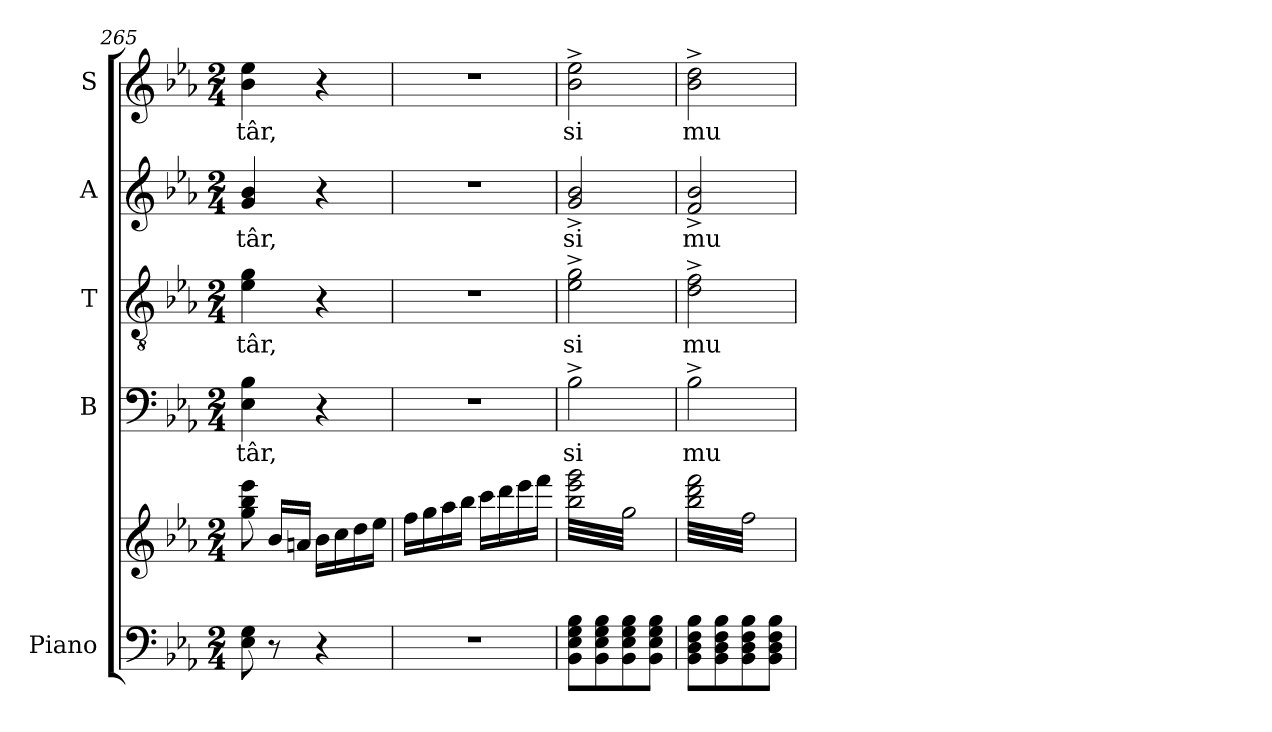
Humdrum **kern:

**kern	**kern	**kern	**text	**kern	**text	**kern	**text	**kern	**text
*part5	*part5	*part4	*part4	*part3	*part3	*part2	*part2	*part1	*part1
*staff6	*staff5	*staff4	*staff4	*staff3	*staff3	*staff2	*staff2	*staff1	*staff1
*I"Piano	*	*I"B	*	*I"T	*	*I"A	*	*I"S	*
*I'Pno	*	*I'B	*	*I'T	*	*I'A	*	*I'S	*
*clefF4	*clefG2	*clefF4	*	*clefGv2	*	*clefG2	*	*clefG2	*
*k[b-e-a-]	*k[b-e-a-]	*k[b-e-a-]	*	*k[b-e-a-]	*	*k[b-e-a-]	*	*k[b-e-a-]	*
*M2/4	*M2/4	*M2/4	*	*M2/4	*	*M2/4	*	*M2/4	*
=265	=265	=265	=265	=265	=265	=265	=265	=265	=265
!	!	!	!LO:LY:b	!	!LO:LY:b	!	!LO:LY:b	!	!LO:LY:b
8E-\ 8G\	8gg\ 8bb-\ 8eee-\	4E-\ 4B-!\	-târ,	4e-!\ 4g\	-târ,	4g/ 4b-!/	-târ,	4b-!\ 4ee-\	-târ,
8r	16b-/LL	.	.	.	.	.	.	.	.
.	16an/JJ	.	.	.	.	.	.	.	.
4r	16b-\LL	4r	.	4r	.	4r	.	4r	.
.	16cc\	.	.	.	.	.	.	.	.
.	16dd\	.	.	.	.	.	.	.	.
.	16ee-\JJ	.	.	.	.	.	.	.	.
=266	=266	=266	=266	=266	=266	=266	=266	=266	=266
2r	16ff\LL	2r	.	2r	.	2r	.	2r	.
.	16gg\	.	.	.	.	.	.	.	.
.	16aa-\	.	.	.	.	.	.	.	.
.	16bb-\JJ	.	.	.	.	.	.	.	.
.	16ccc\LL	.	.	.	.	.	.	.	.
.	16ddd\	.	.	.	.	.	.	.	.
.	16eee-\	.	.	.	.	.	.	.	.
.	16fff\JJ	.	.	.	.	.	.	.	.
!!LO:PB:g=z
=267	=267	=267	=267	=267	=267	=267	=267	=267	=267
!	!	!	!LO:LY:b	!	!LO:LY:b	!	!LO:LY:b	!	!LO:LY:b
*	*tremolo	*	*	*	*	*	*	*	*
8BB-\ 8E-\ 8G\ 8B-\L	32bb-\ 32eee-\ 32ggg\LLL	2B-^\	si	2e-!\^ 2g\^	si	2g/^ 2b-!/^	si	2b-!\^ 2ee-\^	si
.	32gg\	.	.	.	.	.	.	.	.
.	32bb-\ 32eee-\ 32ggg\	.	.	.	.	.	.	.	.
.	32gg\	.	.	.	.	.	.	.	.
8BB-\ 8E-\ 8G\ 8B-\	32bb-\ 32eee-\ 32ggg\	.	.	.	.	.	.	.	.
.	32gg\	.	.	.	.	.	.	.	.
.	32bb-\ 32eee-\ 32ggg\	.	.	.	.	.	.	.	.
.	32gg\	.	.	.	.	.	.	.	.
8BB-\ 8E-\ 8G\ 8B-\	32bb-\ 32eee-\ 32ggg\	.	.	.	.	.	.	.	.
.	32gg\	.	.	.	.	.	.	.	.
.	32bb-\ 32eee-\ 32ggg\	.	.	.	.	.	.	.	.
.	32gg\	.	.	.	.	.	.	.	.
8BB-\ 8E-\ 8G\ 8B-\J	32bb-\ 32eee-\ 32ggg\	.	.	.	.	.	.	.	.
.	32gg\	.	.	.	.	.	.	.	.
.	32bb-\ 32eee-\ 32ggg\	.	.	.	.	.	.	.	.
.	32gg\JJJ	.	.	.	.	.	.	.	.
=268	=268	=268	=268	=268	=268	=268	=268	=268	=268
!	!	!	!LO:LY:b	!	!LO:LY:b	!	!LO:LY:b	!	!LO:LY:b
8BB-\ 8D\ 8F\ 8B-\L	32bb-\ 32ddd\ 32fff\LLL	2B-^\	mu-	2d!\^ 2f\^	mu-	2f/^ 2b-!/^	mu-	2b-!\^ 2dd\^	mu-
.	32ff\	.	.	.	.	.	.	.	.
.	32bb-\ 32ddd\ 32fff\	.	.	.	.	.	.	.	.
.	32ff\	.	.	.	.	.	.	.	.
8BB-\ 8D\ 8F\ 8B-\	32bb-\ 32ddd\ 32fff\	.	.	.	.	.	.	.	.
.	32ff\	.	.	.	.	.	.	.	.
.	32bb-\ 32ddd\ 32fff\	.	.	.	.	.	.	.	.
.	32ff\	.	.	.	.	.	.	.	.
8BB-\ 8D\ 8F\ 8B-\	32bb-\ 32ddd\ 32fff\	.	.	.	.	.	.	.	.
.	32ff\	.	.	.	.	.	.	.	.
.	32bb-\ 32ddd\ 32fff\	.	.	.	.	.	.	.	.
.	32ff\	.	.	.	.	.	.	.	.
8BB-\ 8D\ 8F\ 8B-\J	32bb-\ 32ddd\ 32fff\	.	.	.	.	.	.	.	.
.	32ff\	.	.	.	.	.	.	.	.
.	32bb-\ 32ddd\ 32fff\	.	.	.	.	.	.	.	.
.	32ff\JJJ	.	.	.	.	.	.	.	.
*	*Xtremolo	*	*	*	*	*	*	*	*
.	.	.	.	.	.	.	.	.	.
.	.	.	.	.	.	.	.	.	.
.	.	.	.	.	.	.	.	.	.
.	.	.	.	.	.	.	.	.	.
.	.	.	.	.	.	.	.	.	.
.	.	.	.	.	.	.	.	.	.
.	.	.	.	.	.	.	.	.	.
.	.	.	.	.	.	.	.	.	.
=	=	=	=	=	=	=	=	=	=
*-	*-	*-	*-	*-	*-	*-	*-	*-	*-
